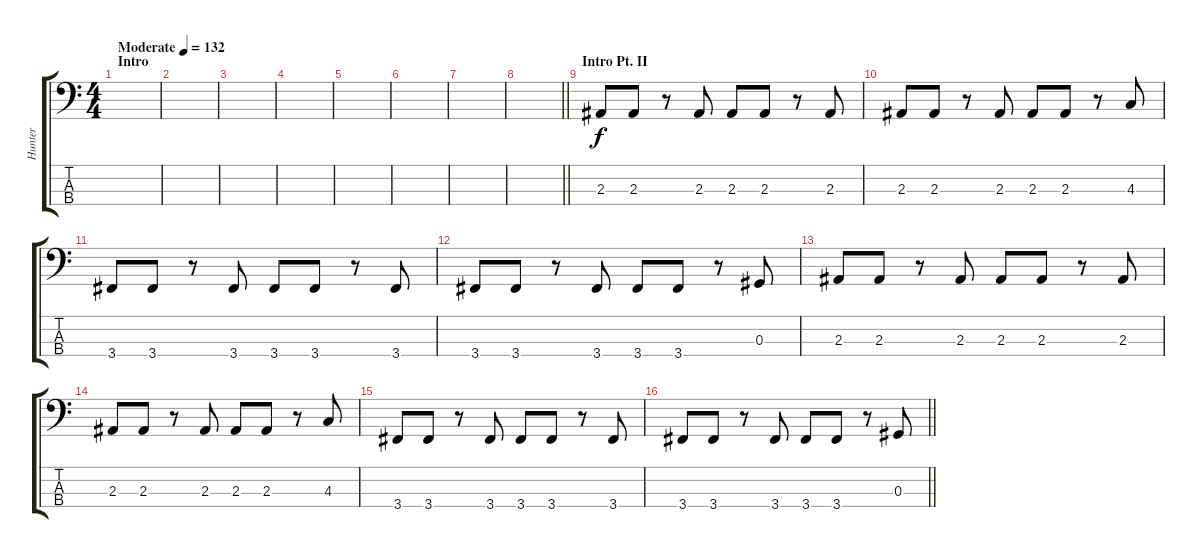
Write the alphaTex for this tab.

\track ("Hunter" "Hunter") {instrument electricbassfinger}
\staff {score tabs}
\tuning (Gb2 Db2 Ab1 Eb1) {hide}
\ts (4 4)
\section ("" "Intro")
\tempo (132 "Moderate")
\clef f4
\ks c
|
|
|
|
|
|
|
\barLineRight lightlight
|
\section ("" "Intro Pt. II")
2.3.8 2.3.8 r.8 2.3.8 2.3.8 2.3.8 r.8 2.3.8 |
2.3.8 2.3.8 r.8 2.3.8 2.3.8 2.3.8 r.8 4.3.8 |
3.4.8 3.4.8 r.8 3.4.8 3.4.8 3.4.8 r.8 3.4.8 |
3.4.8 3.4.8 r.8 3.4.8 3.4.8 3.4.8 r.8 0.3.8 |
2.3.8 2.3.8 r.8 2.3.8 2.3.8 2.3.8 r.8 2.3.8 |
2.3.8 2.3.8 r.8 2.3.8 2.3.8 2.3.8 r.8 4.3.8 |
3.4.8 3.4.8 r.8 3.4.8 3.4.8 3.4.8 r.8 3.4.8 |
\barLineRight lightlight
3.4.8 3.4.8 r.8 3.4.8 3.4.8 3.4.8 r.8 0.3.8
